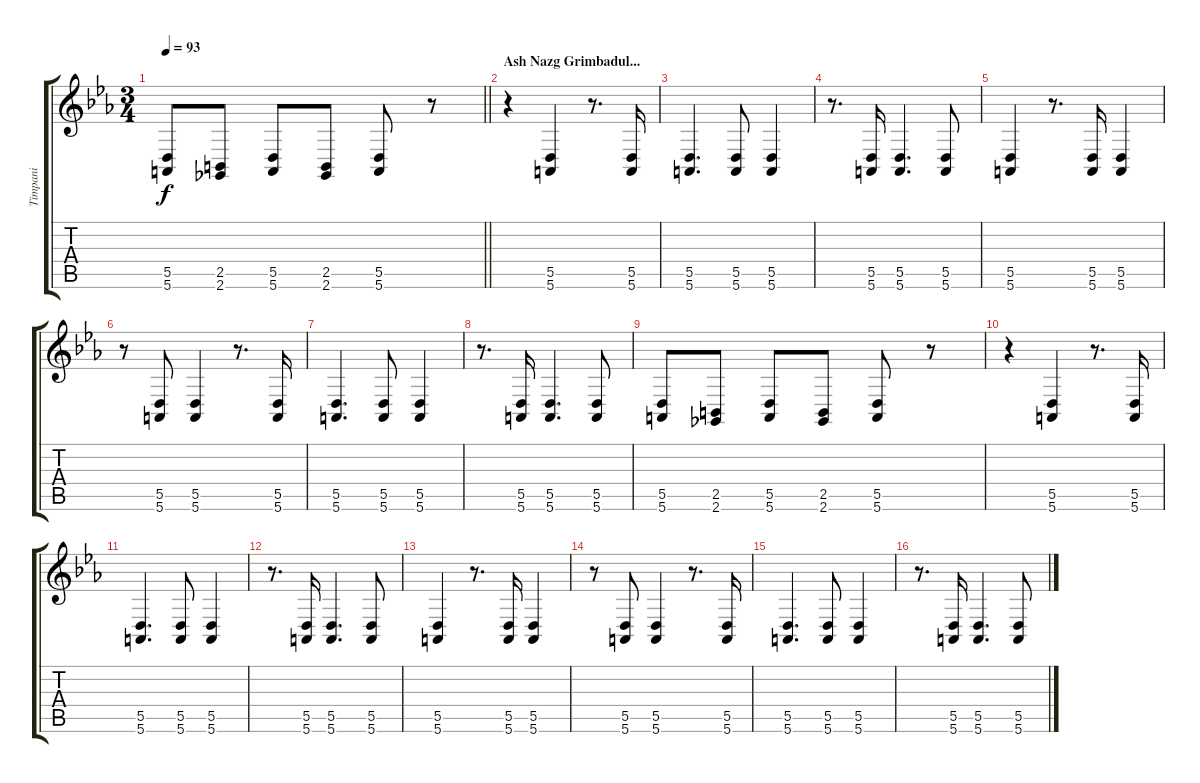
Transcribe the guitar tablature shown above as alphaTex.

\track ("Timpani" "Timpani") {instrument timpani}
\staff {score tabs}
\tuning (E4 B3 G3 D3 A2 E2) {hide}
\ts (3 4)
\tempo 93
\clef g2
\barLineRight lightlight
\ks cminor
(5.5 5.6).8{dy f} (2.5 2.6).8 (5.5 5.6).8 (2.5 2.6).8 (5.5 5.6).8 r.8 |
\section ("" "Ash Nazg Grimbadul...")
r.4 (5.5 5.6).4 r.8{d} (5.5 5.6).16 |
(5.5 5.6).4{d} (5.5 5.6).8 (5.5 5.6).4 |
r.8{d} (5.5 5.6).16 (5.5 5.6).4{d} (5.5 5.6).8 |
(5.5 5.6).4 r.8{d} (5.5 5.6).16 (5.5 5.6).4 |
r.8 (5.5 5.6).8 (5.5 5.6).4 r.8{d} (5.5 5.6).16 |
(5.5 5.6).4{d} (5.5 5.6).8 (5.5 5.6).4 |
r.8{d} (5.5 5.6).16 (5.5 5.6).4{d} (5.5 5.6).8 |
(5.5 5.6).8 (2.5 2.6).8 (5.5 5.6).8 (2.5 2.6).8 (5.5 5.6).8 r.8 |
r.4 (5.5 5.6).4 r.8{d} (5.5 5.6).16 |
(5.5 5.6).4{d} (5.5 5.6).8 (5.5 5.6).4 |
r.8{d} (5.5 5.6).16 (5.5 5.6).4{d} (5.5 5.6).8 |
(5.5 5.6).4 r.8{d} (5.5 5.6).16 (5.5 5.6).4 |
r.8 (5.5 5.6).8 (5.5 5.6).4 r.8{d} (5.5 5.6).16 |
(5.5 5.6).4{d} (5.5 5.6).8 (5.5 5.6).4 |
r.8{d} (5.5 5.6).16 (5.5 5.6).4{d} (5.5 5.6).8
